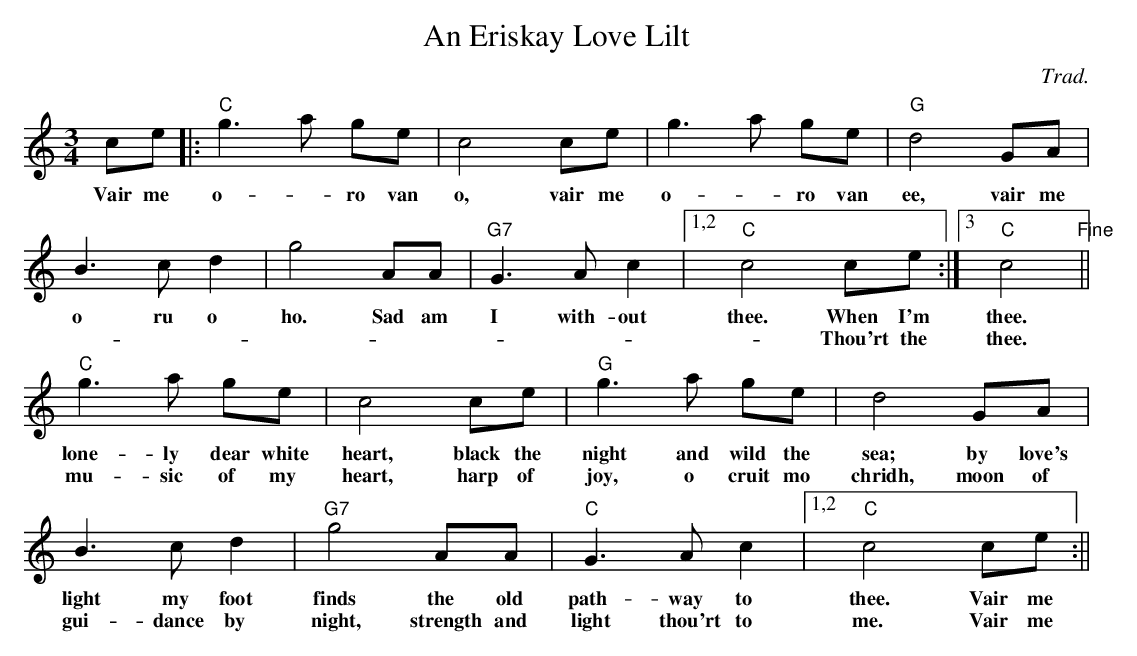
X:1
T:An Eriskay Love Lilt
M:3/4
L:1/8
C:Trad.
K:C
ce||:"C"g3 a ge|c4 ce|g3 a ge|"G"d4 GA|
w:Vair me o-- ro van o, vair me o-- ro van ee, vair me
B3 c d2|g4 AA|"G7"G3 A c2|[1,2 "C"c4 ce:|[3"C"c4 "Fine"||
w:o ru o ho. Sad am I with-out thee. When I'm thee.
w:----------Thou'rt the thee.
"C"g3 a ge|c4 ce|"G"g3 a ge|d4 GA|
w:lone-ly dear white heart, black the night and wild the sea; by love's
w:mu-sic of my heart, harp of joy, o cruit mo chridh, moon of
B3 c d2|"G7"g4 AA|"C"G3 A c2|[1,2 "C"c4 ce:||
w:light my foot finds the old path-way to thee. Vair me
w:gui-dance by night, strength and light thou'rt to me. Vair me
